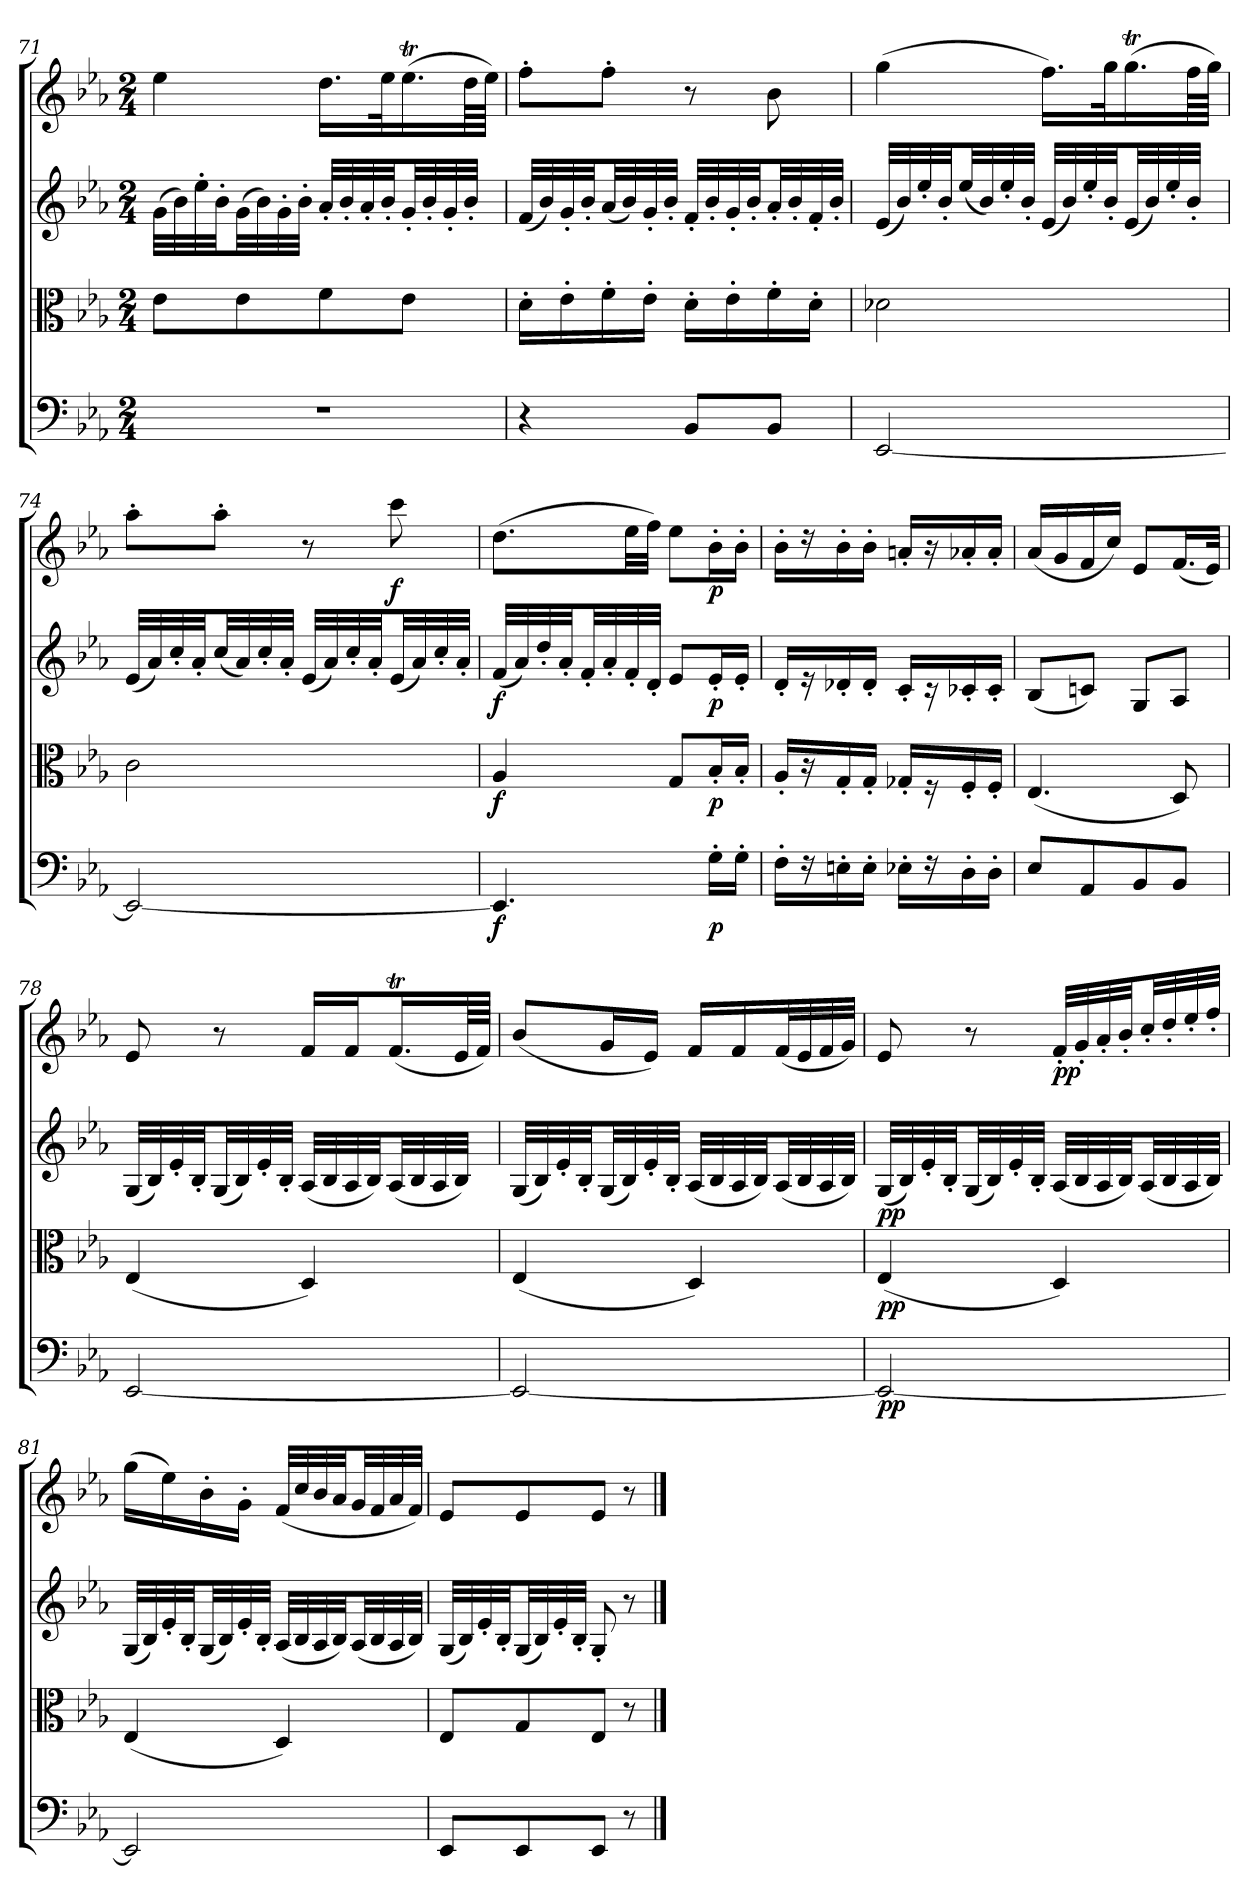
**kern	**dynam	**kern	**dynam	**kern	**dynam	**kern	**dynam
*part4	*part4	*part3	*part3	*part2	*part2	*part1	*part1
*staff4	*staff4	*staff3	*staff3	*staff2	*staff2	*staff1	*staff1
*clefF4	*	*clefC3	*	*clefG2	*	*clefG2	*
*k[b-e-a-]	*	*k[b-e-a-]	*	*k[b-e-a-]	*	*k[b-e-a-]	*
*E-:	*	*E-:	*	*E-:	*	*E-:	*
*M2/4	*	*M2/4	*	*M2/4	*	*M2/4	*
=71	=71	=71	=71	=71	=71	=71	=71
2r	.	8e-\L	.	(32g\LLL	.	4ee-\	.
.	.	.	.	32b-\)	.	.	.
.	.	.	.	32ee-'\	.	.	.
.	.	.	.	32b-'\JJ	.	.	.
.	.	8e-\	.	(32g\LL	.	.	.
.	.	.	.	32b-\)	.	.	.
.	.	.	.	32g'\	.	.	.
.	.	.	.	32b-'\JJJ	.	.	.
.	.	8f\	.	32a-'/LLL	.	16.dd\LL	.
.	.	.	.	32b-'/	.	.	.
.	.	.	.	32a-'/	.	.	.
.	.	.	.	32b-'/JJ	.	32ee-\K	.
.	.	8e-\J	.	32g'/LL	.	(16.ee-T\	.
.	.	.	.	32b-'/	.	.	.
.	.	.	.	32g'/	.	.	.
.	.	.	.	32b-'/JJJ	.	64dd\LL	.
.	.	.	.	.	.	64ee-\JJJJ)	.
=72	=72	=72	=72	=72	=72	=72	=72
4r	.	16d'\LL	.	(32f/LLL	.	8ff'\L	.
.	.	.	.	32b-/)	.	.	.
.	.	16e-'\	.	32g'/	.	.	.
.	.	.	.	32b-'/JJ	.	.	.
.	.	16f'\	.	(32a-/LL	.	8ff'\J	.
.	.	.	.	32b-/)	.	.	.
.	.	16e-'\JJ	.	32g'/	.	.	.
.	.	.	.	32b-'/JJJ	.	.	.
8BB-/L	.	16d'\LL	.	32f'/LLL	.	8r	.
.	.	.	.	32b-'/	.	.	.
.	.	16e-'\	.	32g'/	.	.	.
.	.	.	.	32b-'/JJ	.	.	.
8BB-/J	.	16f'\	.	32a-'/LL	.	8b-\	.
.	.	.	.	32b-'/	.	.	.
.	.	16d'\JJ	.	32f'/	.	.	.
.	.	.	.	32b-'/JJJ	.	.	.
=73	=73	=73	=73	=73	=73	=73	=73
[2EE-/	.	2d-X\	.	(32e-/LLL	.	(4gg\	.
.	.	.	.	32b-/)	.	.	.
.	.	.	.	32ee-'/	.	.	.
.	.	.	.	32b-'/JJ	.	.	.
.	.	.	.	(32ee-/LL	.	.	.
.	.	.	.	32b-/)	.	.	.
.	.	.	.	32ee-'/	.	.	.
.	.	.	.	32b-'/JJJ	.	.	.
.	.	.	.	(32e-/LLL	.	16.ff\LL)	.
.	.	.	.	32b-/)	.	.	.
.	.	.	.	32ee-'/	.	.	.
.	.	.	.	32b-'/JJ	.	32gg\K	.
.	.	.	.	(32e-/LL	.	(16.ggt\	.
.	.	.	.	32b-/)	.	.	.
.	.	.	.	32ee-'/	.	.	.
.	.	.	.	32b-'/JJJ	.	64ff\LL	.
.	.	.	.	.	.	64gg\JJJJ)	.
=74	=74	=74	=74	=74	=74	=74	=74
2EE-/_	.	2c\	.	(32e-/LLL	.	8aa-'\L	.
.	.	.	.	32a-/)	.	.	.
.	.	.	.	32cc'/	.	.	.
.	.	.	.	32a-'/JJ	.	.	.
.	.	.	.	(32cc/LL	.	8aa-'\J	.
.	.	.	.	32a-/)	.	.	.
.	.	.	.	32cc'/	.	.	.
.	.	.	.	32a-'/JJJ	.	.	.
.	.	.	.	(32e-/LLL	.	8r	.
.	.	.	.	32a-/)	.	.	.
.	.	.	.	32cc'/	.	.	.
.	.	.	.	32a-'/JJ	.	.	.
.	.	.	.	(32e-/LL	.	8ccc\	f
.	.	.	.	32a-/)	.	.	.
.	.	.	.	32cc'/	.	.	.
.	.	.	.	32a-'/JJJ	.	.	.
=75	=75	=75	=75	=75	=75	=75	=75
4.EE-/]	f	4A-/	f	(32f/LLL	f	(8.dd\L	.
.	.	.	.	32a-/)	.	.	.
.	.	.	.	32dd'/	.	.	.
.	.	.	.	32a-'/JJ	.	.	.
.	.	.	.	32f'/LL	.	.	.
.	.	.	.	32a-'/	.	.	.
.	.	.	.	32f'/	.	32ee-\LL	.
.	.	.	.	32d'/JJJ	.	32ff\JJJ)	.
.	.	8G/L	.	8e-/L	.	8ee-\L	.
16G'\LL	p	16B-'/L	p	16e-'/L	p	16b-'\L	p
16G'\JJ	.	16B-'/JJ	.	16e-'/JJ	.	16b-'\JJ	.
=76	=76	=76	=76	=76	=76	=76	=76
16F'\LL	.	16A-'/LL	.	16d'/LL	.	16b-'\LL	.
16r	.	16r	.	16r	.	16r	.
16En'\	.	16G'/	.	16d-X'/	.	16b-'\	.
16E'\JJ	.	16G'/JJ	.	16d-'/JJ	.	16b-'\JJ	.
16E-X'\LL	.	16G-X'/LL	.	16c'/LL	.	16an'/LL	.
16r	.	16r	.	16r	.	16r	.
16D'\	.	16F'/	.	16c-X'/	.	16a-X'/	.
16D'\JJ	.	16F'/JJ	.	16c-'/JJ	.	16a-'/JJ	.
=77	=77	=77	=77	=77	=77	=77	=77
8E-/L	.	(4.E-/	.	(8B-/L	.	(16a-/LL	.
.	.	.	.	.	.	16g/	.
8AA-/	.	.	.	8cn/J)	.	16f/	.
.	.	.	.	.	.	16cc/JJ)	.
8BB-/	.	.	.	8G/L	.	8e-/L	.
8BB-/J	.	8D/)	.	8A-/J	.	(16.f/L	.
.	.	.	.	.	.	32e-/JJk)	.
=78	=78	=78	=78	=78	=78	=78	=78
[2EE-/	.	(4E-/	.	(32G/LLL	.	8e-/	.
.	.	.	.	32B-/)	.	.	.
.	.	.	.	32e-'/	.	.	.
.	.	.	.	32B-'/JJ	.	.	.
.	.	.	.	(32G/LL	.	8r	.
.	.	.	.	32B-/)	.	.	.
.	.	.	.	32e-'/	.	.	.
.	.	.	.	32B-'/JJJ	.	.	.
.	.	4D/)	.	(32A-/LLL	.	16f/LL	.
.	.	.	.	32B-/	.	.	.
.	.	.	.	32A-/	.	16f/J	.
.	.	.	.	32B-/JJ)	.	.	.
.	.	.	.	(32A-/LL	.	(16.fT/L	.
.	.	.	.	32B-/	.	.	.
.	.	.	.	32A-/	.	.	.
.	.	.	.	32B-/JJJ)	.	64e-/LL	.
.	.	.	.	.	.	64f/JJJJ)	.
=79	=79	=79	=79	=79	=79	=79	=79
2EE-/_	.	(4E-/	.	(32G/LLL	.	(8b-/L	.
.	.	.	.	32B-/)	.	.	.
.	.	.	.	32e-'/	.	.	.
.	.	.	.	32B-'/JJ	.	.	.
.	.	.	.	(32G/LL	.	16g/L	.
.	.	.	.	32B-/)	.	.	.
.	.	.	.	32e-'/	.	16e-/JJ)	.
.	.	.	.	32B-'/JJJ	.	.	.
.	.	4D/)	.	(32A-/LLL	.	16f/LL	.
.	.	.	.	32B-/	.	.	.
.	.	.	.	32A-/	.	16f/	.
.	.	.	.	32B-/JJ)	.	.	.
.	.	.	.	(32A-/LL	.	(32f/L	.
.	.	.	.	32B-/	.	32e-/	.
.	.	.	.	32A-/	.	32f/	.
.	.	.	.	32B-/JJJ)	.	32g/JJJ)	.
=80	=80	=80	=80	=80	=80	=80	=80
2EE-/_	pp	(4E-/	pp	(32G/LLL	pp	8e-/	.
.	.	.	.	32B-/)	.	.	.
.	.	.	.	32e-'/	.	.	.
.	.	.	.	32B-'/JJ	.	.	.
.	.	.	.	(32G/LL	.	8r	.
.	.	.	.	32B-/)	.	.	.
.	.	.	.	32e-'/	.	.	.
.	.	.	.	32B-'/JJJ	.	.	.
.	.	4D/)	.	(32A-/LLL	.	32f'/LLL	pp
.	.	.	.	32B-/	.	32g'/	.
.	.	.	.	32A-/	.	32a-'/	.
.	.	.	.	32B-/JJ)	.	32b-'/JJ	.
.	.	.	.	(32A-/LL	.	32cc'/LL	.
.	.	.	.	32B-/	.	32dd'/	.
.	.	.	.	32A-/	.	32ee-'/	.
.	.	.	.	32B-/JJJ)	.	32ff'/JJJ	.
=81	=81	=81	=81	=81	=81	=81	=81
2EE-/]	.	(4E-/	.	(32G/LLL	.	(16gg\LL	.
.	.	.	.	32B-/)	.	.	.
.	.	.	.	32e-'/	.	16ee-\)	.
.	.	.	.	32B-'/JJ	.	.	.
.	.	.	.	(32G/LL	.	16b-'\	.
.	.	.	.	32B-/)	.	.	.
.	.	.	.	32e-'/	.	16g'\JJ	.
.	.	.	.	32B-'/JJJ	.	.	.
.	.	4D/)	.	(32A-/LLL	.	(32f/LLL	.
.	.	.	.	32B-/	.	32cc/	.
.	.	.	.	32A-/	.	32b-/	.
.	.	.	.	32B-/JJ)	.	32a-/JJ	.
.	.	.	.	(32A-/LL	.	32g/LL	.
.	.	.	.	32B-/	.	32f/	.
.	.	.	.	32A-/	.	32a-/	.
.	.	.	.	32B-/JJJ)	.	32f/JJJ)	.
=82	=82	=82	=82	=82	=82	=82	=82
8EE-/L	.	8E-/L	.	(32G/LLL	.	8e-/L	.
.	.	.	.	32B-/)	.	.	.
.	.	.	.	32e-'/	.	.	.
.	.	.	.	32B-'/JJ	.	.	.
8EE-/	.	8G/	.	(32G/LL	.	8e-/	.
.	.	.	.	32B-/)	.	.	.
.	.	.	.	32e-'/	.	.	.
.	.	.	.	32B-'/JJJ	.	.	.
8EE-/J	.	8E-/J	.	8G'/	.	8e-/J	.
8r	.	8r	.	8r	.	8r	.
==	==	==	==	==	==	==	==
*-	*-	*-	*-	*-	*-	*-	*-
